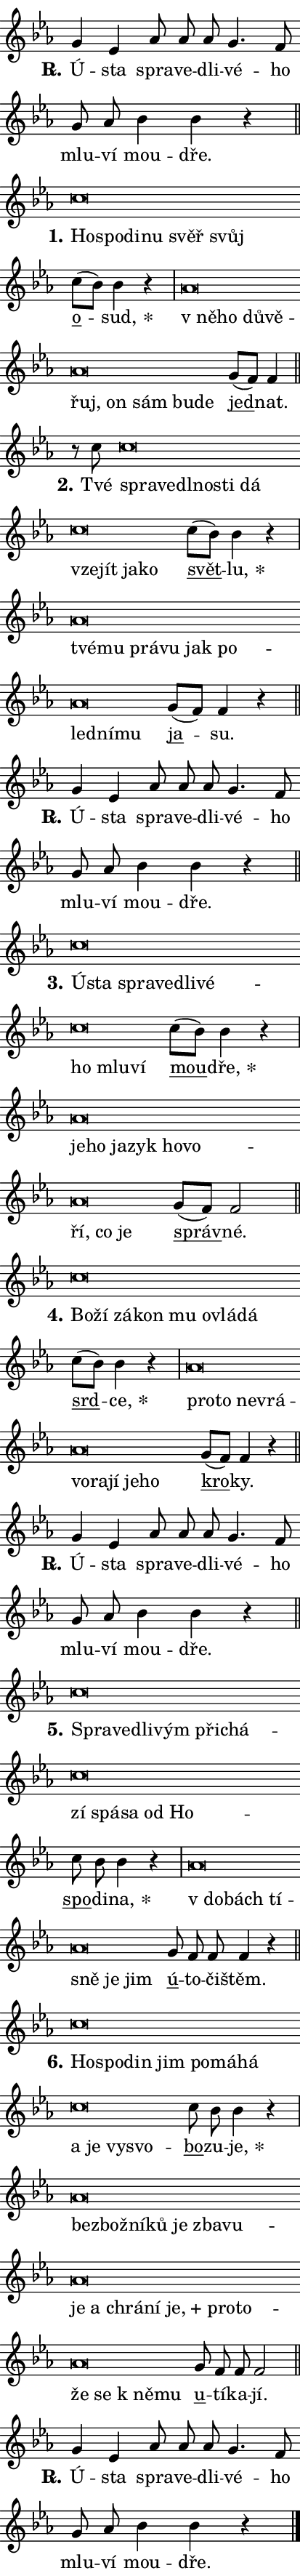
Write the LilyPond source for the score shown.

\version "2.24.0"
\header { tagline = "" }
\paper {
  indent = 0\cm
  top-margin = 0\cm
  right-margin = 0\cm
  bottom-margin = 0\cm
  left-margin = 0\cm
  paper-width = 7\cm
  page-breaking = #ly:one-page-breaking
  system-system-spacing.basic-distance = #11
  score-system-spacing.basic-distance = #11
  ragged-last = ##f
}


%% Author: Thomas Morley
%% https://lists.gnu.org/archive/html/lilypond-user/2020-05/msg00002.html
#(define (line-position grob)
"Returns position of @var[grob} in current system:
   @code{'start}, if at first time-step
   @code{'end}, if at last time-step
   @code{'middle} otherwise
"
  (let* ((col (ly:item-get-column grob))
         (ln (ly:grob-object col 'left-neighbor))
         (rn (ly:grob-object col 'right-neighbor))
         (col-to-check-left (if (ly:grob? ln) ln col))
         (col-to-check-right (if (ly:grob? rn) rn col))
         (break-dir-left
           (and
             (ly:grob-property col-to-check-left 'non-musical #f)
             (ly:item-break-dir col-to-check-left)))
         (break-dir-right
           (and
             (ly:grob-property col-to-check-right 'non-musical #f)
             (ly:item-break-dir col-to-check-right))))
        (cond ((eqv? 1 break-dir-left) 'start)
              ((eqv? -1 break-dir-right) 'end)
              (else 'middle))))

#(define (tranparent-at-line-position vctor)
  (lambda (grob)
  "Relying on @code{line-position} select the relevant enry from @var{vctor}.
Used to determine transparency,"
    (case (line-position grob)
      ((end) (not (vector-ref vctor 0)))
      ((middle) (not (vector-ref vctor 1)))
      ((start) (not (vector-ref vctor 2))))))

noteHeadBreakVisibility =
#(define-music-function (break-visibility)(vector?)
"Makes @code{NoteHead}s transparent relying on @var{break-visibility}"
#{
  \override NoteHead.transparent =
    #(tranparent-at-line-position break-visibility)
#})

#(define delete-ledgers-for-transparent-note-heads
  (lambda (grob)
    "Reads whether a @code{NoteHead} is transparent.
If so this @code{NoteHead} is removed from @code{'note-heads} from
@var{grob}, which is supposed to be @code{LedgerLineSpanner}.
As a result ledgers are not printed for this @code{NoteHead}"
    (let* ((nhds-array (ly:grob-object grob 'note-heads))
           (nhds-list
             (if (ly:grob-array? nhds-array)
                 (ly:grob-array->list nhds-array)
                 '()))
           ;; Relies on the transparent-property being done before
           ;; Staff.LedgerLineSpanner.after-line-breaking is executed.
           ;; This is fragile ...
           (to-keep
             (remove
               (lambda (nhd)
                 (ly:grob-property nhd 'transparent #f))
               nhds-list)))
      ;; TODO find a better method to iterate over grob-arrays, similiar
      ;; to filter/remove etc for lists
      ;; For now rebuilt from scratch
      (set! (ly:grob-object grob 'note-heads)  '())
      (for-each
        (lambda (nhd)
          (ly:pointer-group-interface::add-grob grob 'note-heads nhd))
        to-keep))))

hideNotes = {
  \noteHeadBreakVisibility #begin-of-line-visible
}
unHideNotes = {
  \noteHeadBreakVisibility #all-visible
}

% work-around for resetting accidentals
% https://lilypond.org/doc/v2.23/Documentation/notation/displaying-rhythms#unmetered-music
cadenzaMeasure = {
  \cadenzaOff
  \partial 1024 s1024
  \cadenzaOn
}

#(define-markup-command (accent layout props text) (markup?)
  "Underline accented syllable"
  (interpret-markup layout props
    #{\markup \override #'(offset . 4.3) \underline { #text }#}))

responsum = \markup \concat {
  "R" \hspace #-1.05 \path #0.1 #'((moveto 0 0.07) (lineto 0.9 0.8)) \hspace #0.05 "."
}

\layout {
    \context {
        \Staff
        \remove "Time_signature_engraver"
        \override LedgerLineSpanner.after-line-breaking = #delete-ledgers-for-transparent-note-heads
    }
    \context {
        \Voice {
            \override NoteHead.output-attributes = #'((class . "notehead"))
            \override Hairpin.height = #0.55
        }
    }
    \context {
        \Lyrics {
            \override StanzaNumber.output-attributes = #'((class . "stanzanumber"))
            \override LyricSpace.minimum-distance = #0.9
            \override LyricText.font-name = #"TeX Gyre Schola"
            \override LyricText.font-size = 1
            \override StanzaNumber.font-name = #"TeX Gyre Schola Bold"
            \override StanzaNumber.font-size = 1
        }
    }
}

% magnetic-lyrics.ily
%
%   written by
%     Jean Abou Samra <jean@abou-samra.fr>
%     Werner Lemberg <wl@gnu.org>
%
%   adapted by
%     Jiri Hon <jiri.hon@gmail.com>
%
% Version 2022-Apr-15

% https://www.mail-archive.com/lilypond-user@gnu.org/msg149350.html

#(define (Left_hyphen_pointer_engraver context)
   "Collect syllable-hyphen-syllable occurrences in lyrics and store
them in properties.  This engraver only looks to the left.  For
example, if the lyrics input is @code{foo -- bar}, it does the
following.

@itemize @bullet
@item
Set the @code{text} property of the @code{LyricHyphen} grob between
@q{foo} and @q{bar} to @code{foo}.

@item
Set the @code{left-hyphen} property of the @code{LyricText} grob with
text @q{foo} to the @code{LyricHyphen} grob between @q{foo} and
@q{bar}.
@end itemize

Use this auxiliary engraver in combination with the
@code{lyric-@/text::@/apply-@/magnetic-@/offset!} hook."
   (let ((hyphen #f)
         (text #f))
     (make-engraver
      (acknowledgers
       ((lyric-syllable-interface engraver grob source-engraver)
        (set! text grob)))
      (end-acknowledgers
       ((lyric-hyphen-interface engraver grob source-engraver)
        ;(when (not (grob::has-interface grob 'lyric-space-interface))
          (set! hyphen grob)));)
      ((stop-translation-timestep engraver)
       (when (and text hyphen)
         (ly:grob-set-object! text 'left-hyphen hyphen))
       (set! text #f)
       (set! hyphen #f)))))

#(define (lyric-text::apply-magnetic-offset! grob)
   "If the space between two syllables is less than the value in
property @code{LyricText@/.details@/.squash-threshold}, move the right
syllable to the left so that it gets concatenated with the left
syllable.

Use this function as a hook for
@code{LyricText@/.after-@/line-@/breaking} if the
@code{Left_@/hyphen_@/pointer_@/engraver} is active."
   (let ((hyphen (ly:grob-object grob 'left-hyphen #f)))
     (when hyphen
       (let ((left-text (ly:spanner-bound hyphen LEFT)))
         (when (grob::has-interface left-text 'lyric-syllable-interface)
           (let* ((common (ly:grob-common-refpoint grob left-text X))
                  (this-x-ext (ly:grob-extent grob common X))
                  (left-x-ext
                   (begin
                     ;; Trigger magnetism for left-text.
                     (ly:grob-property left-text 'after-line-breaking)
                     (ly:grob-extent left-text common X)))
                  ;; `delta` is the gap width between two syllables.
                  (delta (- (interval-start this-x-ext)
                            (interval-end left-x-ext)))
                  (details (ly:grob-property grob 'details))
                  (threshold (assoc-get 'squash-threshold details 0.2)))
             (when (< delta threshold)
               (let* (;; We have to manipulate the input text so that
                      ;; ligatures crossing syllable boundaries are not
                      ;; disabled.  For languages based on the Latin
                      ;; script this is essentially a beautification.
                      ;; However, for non-Western scripts it can be a
                      ;; necessity.
                      (lt (ly:grob-property left-text 'text))
                      (rt (ly:grob-property grob 'text))
                      (is-space (grob::has-interface hyphen 'lyric-space-interface))
                      (space (if is-space " " ""))
                      (space-markup (grob-interpret-markup grob " "))
                      (space-size (interval-length (ly:stencil-extent space-markup X)))
                      (extra-delta (if is-space space-size 0))
                      ;; Append new syllable.
                      (ltrt-space (if (and (string? lt) (string? rt))
                                (string-append lt space rt)
                                (make-concat-markup (list lt space rt))))
                      ;; Right-align `ltrt` to the right side.
                      (ltrt-space-markup (grob-interpret-markup
                               grob
                               (make-translate-markup
                                (cons (interval-length this-x-ext) 0)
                                (make-right-align-markup ltrt-space)))))
                 (begin
                   ;; Don't print `left-text`.
                   (ly:grob-set-property! left-text 'stencil #f)
                   ;; Set text and stencil (which holds all collected
                   ;; syllables so far) and shift it to the left.
                   (ly:grob-set-property! grob 'text ltrt-space)
                   (ly:grob-set-property! grob 'stencil ltrt-space-markup)
                   (ly:grob-translate-axis! grob (- (- delta extra-delta)) X))))))))))


#(define (lyric-hyphen::displace-bounds-first grob)
   ;; Make very sure this callback isn't triggered too early.
   (let ((left (ly:spanner-bound grob LEFT))
         (right (ly:spanner-bound grob RIGHT)))
     (ly:grob-property left 'after-line-breaking)
     (ly:grob-property right 'after-line-breaking)
     (ly:lyric-hyphen::print grob)))

squashThreshold = #0.4

\layout {
  \context {
    \Lyrics
    \consists #Left_hyphen_pointer_engraver
    \override LyricText.after-line-breaking =
      #lyric-text::apply-magnetic-offset!
    \override LyricHyphen.stencil = #lyric-hyphen::displace-bounds-first
    \override LyricText.details.squash-threshold = \squashThreshold
    \override LyricHyphen.minimum-distance = 0
    \override LyricHyphen.minimum-length = \squashThreshold
  }
}

squash = \override LyricText.details.squash-threshold = 9999
unSquash = \override LyricText.details.squash-threshold = \squashThreshold

left = \override LyricText.self-alignment-X = #LEFT
unLeft = \revert LyricText.self-alignment-X

starOffset = #(lambda (grob) 
                (let ((x_offset (ly:self-alignment-interface::aligned-on-x-parent grob)))
                  (if (= x_offset 0) 0 (+ x_offset 1.2))))

star = #(define-music-function (syllable)(string?)
"Append star separator at the end of a syllable"
#{
  \once \override LyricText.X-offset = #starOffset
  \lyricmode { \markup {
    #syllable
    \override #'((font-name . "TeX Gyre Schola Bold")) \hspace #0.2 \lower #0.65 \larger "*"
  } }
#})

starAccent = #(define-music-function (syllable)(string?)
"Append star separator at the end of a syllable and make accent"
#{
  \once \override LyricText.X-offset = #starOffset
  \lyricmode { \markup {
    \accent #syllable
    \override #'((font-name . "TeX Gyre Schola Bold")) \hspace #0.2 \lower #0.65 \larger "*"
  } }
#})

breath = #(define-music-function (syllable)(string?)
"Append breathing indicator at the end of a syllable"
#{
  \lyricmode { \markup { #syllable "+" } }
#})

optionalBreath = #(define-music-function (syllable)(string?)
"Append optional breathing indicator at the end of a syllable"
#{
  \lyricmode { \markup { #syllable "(+)" } }
#})


\score {
    <<
        \new Voice = "melody" { \cadenzaOn \key es \major \relative { g'4 es as8 as as \bar "" g4. f8 \bar "" g as bes4 bes r \cadenzaMeasure \bar "||" \break } }
        \new Lyrics \lyricsto "melody" { \lyricmode { \set stanza = \responsum
Ú -- sta spra -- ve -- dli -- vé -- ho mlu -- ví mou -- dře. } }
    >>
    \layout {}
}

\score {
    <<
        \new Voice = "melody" { \cadenzaOn \key es \major \relative { c''\breve*1/16 \hideNotes \breve*1/16 \bar "" \breve*1/16 \bar "" \breve*1/16 \bar "" \breve*1/16 \breve*1/16 \bar "" \unHideNotes \bar "" c8[( bes)] bes4 r \cadenzaMeasure \bar "|" as\breve*1/16 \hideNotes \breve*1/16 \bar "" \breve*1/16 \bar "" \breve*1/16 \bar "" \breve*1/16 \bar "" \breve*1/16 \bar "" \breve*1/16 \bar "" \breve*1/16 \breve*1/16 \bar "" \unHideNotes \bar "" g8[( f)] f4 \cadenzaMeasure \bar "||" \break } }
        \new Lyrics \lyricsto "melody" { \lyricmode { \set stanza = "1."
\left Ho -- \squash spo -- di -- nu svěř svůj \unLeft \unSquash \markup \accent o -- \star sud, \left "v ně" -- \squash ho dů -- vě -- řuj, on sám bu -- de \unLeft \unSquash \markup \accent jed -- nat. } }
    >>
    \layout {}
}

\score {
    <<
        \new Voice = "melody" { \cadenzaOn \key es \major \relative { r8 c''8 c\breve*1/16 \hideNotes \breve*1/16 \bar "" \breve*1/16 \bar "" \breve*1/16 \bar "" \breve*1/16 \bar "" \breve*1/16 \bar "" \breve*1/16 \bar "" \breve*1/16 \bar "" \breve*1/16 \breve*1/16 \bar "" \unHideNotes \bar "" c8[( bes)] bes4 r \cadenzaMeasure \bar "|" as\breve*1/16 \hideNotes \breve*1/16 \bar "" \breve*1/16 \bar "" \breve*1/16 \bar "" \breve*1/16 \bar "" \breve*1/16 \bar "" \breve*1/16 \bar "" \breve*1/16 \breve*1/16 \bar "" \unHideNotes \bar "" g8[( f)] f4 r \cadenzaMeasure \bar "||" \break } }
        \new Lyrics \lyricsto "melody" { \lyricmode { \set stanza = "2."
Tvé \left spra -- \squash ve -- dl -- no -- sti dá vze -- jít ja -- ko \unLeft \unSquash \markup \accent svět -- \star lu, \left tvé -- \squash mu prá -- vu jak po -- led -- ní -- mu \unLeft \unSquash \markup \accent ja -- su. } }
    >>
    \layout {}
}

\score {
    <<
        \new Voice = "melody" { \cadenzaOn \key es \major \relative { g'4 es as8 as as \bar "" g4. f8 \bar "" g as bes4 bes r \cadenzaMeasure \bar "||" \break } }
        \new Lyrics \lyricsto "melody" { \lyricmode { \set stanza = \responsum
Ú -- sta spra -- ve -- dli -- vé -- ho mlu -- ví mou -- dře. } }
    >>
    \layout {}
}

\score {
    <<
        \new Voice = "melody" { \cadenzaOn \key es \major \relative { c''\breve*1/16 \hideNotes \breve*1/16 \bar "" \breve*1/16 \bar "" \breve*1/16 \bar "" \breve*1/16 \bar "" \breve*1/16 \bar "" \breve*1/16 \bar "" \breve*1/16 \breve*1/16 \bar "" \unHideNotes \bar "" c8[( bes)] bes4 r \cadenzaMeasure \bar "|" as\breve*1/16 \hideNotes \breve*1/16 \bar "" \breve*1/16 \bar "" \breve*1/16 \bar "" \breve*1/16 \bar "" \breve*1/16 \bar "" \breve*1/16 \bar "" \breve*1/16 \breve*1/16 \bar "" \unHideNotes \bar "" g8[( f)] f2 \cadenzaMeasure \bar "||" \break } }
        \new Lyrics \lyricsto "melody" { \lyricmode { \set stanza = "3."
\left Ú -- \squash sta spra -- ve -- dli -- vé -- ho mlu -- ví \unLeft \unSquash \markup \accent mou -- \star dře, \left je -- \squash ho ja -- zyk ho -- vo -- ří, co je \unLeft \unSquash \markup \accent správ -- né. } }
    >>
    \layout {}
}

\score {
    <<
        \new Voice = "melody" { \cadenzaOn \key es \major \relative { c''\breve*1/16 \hideNotes \breve*1/16 \bar "" \breve*1/16 \bar "" \breve*1/16 \bar "" \breve*1/16 \bar "" \breve*1/16 \breve*1/16 \bar "" \unHideNotes \bar "" c8[( bes)] bes4 r \cadenzaMeasure \bar "|" as\breve*1/16 \hideNotes \breve*1/16 \bar "" \breve*1/16 \bar "" \breve*1/16 \bar "" \breve*1/16 \bar "" \breve*1/16 \bar "" \breve*1/16 \bar "" \breve*1/16 \breve*1/16 \bar "" \unHideNotes \bar "" g8[( f)] f4 r \cadenzaMeasure \bar "||" \break } }
        \new Lyrics \lyricsto "melody" { \lyricmode { \set stanza = "4."
\left Bo -- \squash ží zá -- kon mu ovlá -- dá \unLeft \unSquash \markup \accent srd -- \star ce, \left pro -- \squash to ne -- vrá -- vo -- ra -- jí je -- ho \unLeft \unSquash \markup \accent kro -- ky. } }
    >>
    \layout {}
}

\score {
    <<
        \new Voice = "melody" { \cadenzaOn \key es \major \relative { g'4 es as8 as as \bar "" g4. f8 \bar "" g as bes4 bes r \cadenzaMeasure \bar "||" \break } }
        \new Lyrics \lyricsto "melody" { \lyricmode { \set stanza = \responsum
Ú -- sta spra -- ve -- dli -- vé -- ho mlu -- ví mou -- dře. } }
    >>
    \layout {}
}

\score {
    <<
        \new Voice = "melody" { \cadenzaOn \key es \major \relative { c''\breve*1/16 \hideNotes \breve*1/16 \bar "" \breve*1/16 \bar "" \breve*1/16 \bar "" \breve*1/16 \bar "" \breve*1/16 \bar "" \breve*1/16 \bar "" \breve*1/16 \bar "" \breve*1/16 \bar "" \breve*1/16 \breve*1/16 \bar "" \unHideNotes \bar "" c8 bes bes4 r \cadenzaMeasure \bar "|" as\breve*1/16 \hideNotes \breve*1/16 \bar "" \breve*1/16 \bar "" \breve*1/16 \bar "" \breve*1/16 \breve*1/16 \bar "" \unHideNotes \bar "" g8 f f f4 r \cadenzaMeasure \bar "||" \break } }
        \new Lyrics \lyricsto "melody" { \lyricmode { \set stanza = "5."
\left Spra -- \squash ve -- dli -- vým při -- chá -- zí spá -- sa od Ho -- \unLeft \unSquash \markup \accent spo -- di -- \star na, \left "v do" -- \squash bách tí -- sně je jim \unLeft \unSquash \markup \accent ú -- to -- či -- štěm. } }
    >>
    \layout {}
}

\score {
    <<
        \new Voice = "melody" { \cadenzaOn \key es \major \relative { c''\breve*1/16 \hideNotes \breve*1/16 \bar "" \breve*1/16 \bar "" \breve*1/16 \bar "" \breve*1/16 \bar "" \breve*1/16 \bar "" \breve*1/16 \bar "" \breve*1/16 \bar "" \breve*1/16 \bar "" \breve*1/16 \breve*1/16 \bar "" \unHideNotes \bar "" c8 bes bes4 r \cadenzaMeasure \bar "|" as\breve*1/16 \hideNotes \breve*1/16 \bar "" \breve*1/16 \bar "" \breve*1/16 \bar "" \breve*1/16 \bar "" \breve*1/16 \bar "" \breve*1/16 \bar "" \breve*1/16 \bar "" \breve*1/16 \bar "" \breve*1/16 \bar "" \breve*1/16 \bar "" \breve*1/16 \bar "" \breve*1/16 \bar "" \breve*1/16 \bar "" \breve*1/16 \bar "" \breve*1/16 \bar "" \breve*1/16 \breve*1/16 \bar "" \unHideNotes \bar "" g8 f f f2 \cadenzaMeasure \bar "||" \break } }
        \new Lyrics \lyricsto "melody" { \lyricmode { \set stanza = "6."
\left Ho -- \squash spo -- din jim po -- má -- há a je vy -- svo -- \unLeft \unSquash \markup \accent bo -- zu -- \star je, \left bez -- \squash bož -- ní -- ků je zba -- vu -- je a chrá -- ní \breath "je," pro -- to -- že se "k ně" -- mu \unLeft \unSquash \markup \accent u -- tí -- ka -- jí. } }
    >>
    \layout {}
}

\score {
    <<
        \new Voice = "melody" { \cadenzaOn \key es \major \relative { g'4 es as8 as as \bar "" g4. f8 \bar "" g as bes4 bes r \cadenzaMeasure \bar "||" \break } \bar "|." }
        \new Lyrics \lyricsto "melody" { \lyricmode { \set stanza = \responsum
Ú -- sta spra -- ve -- dli -- vé -- ho mlu -- ví mou -- dře. } }
    >>
    \layout {}
}
